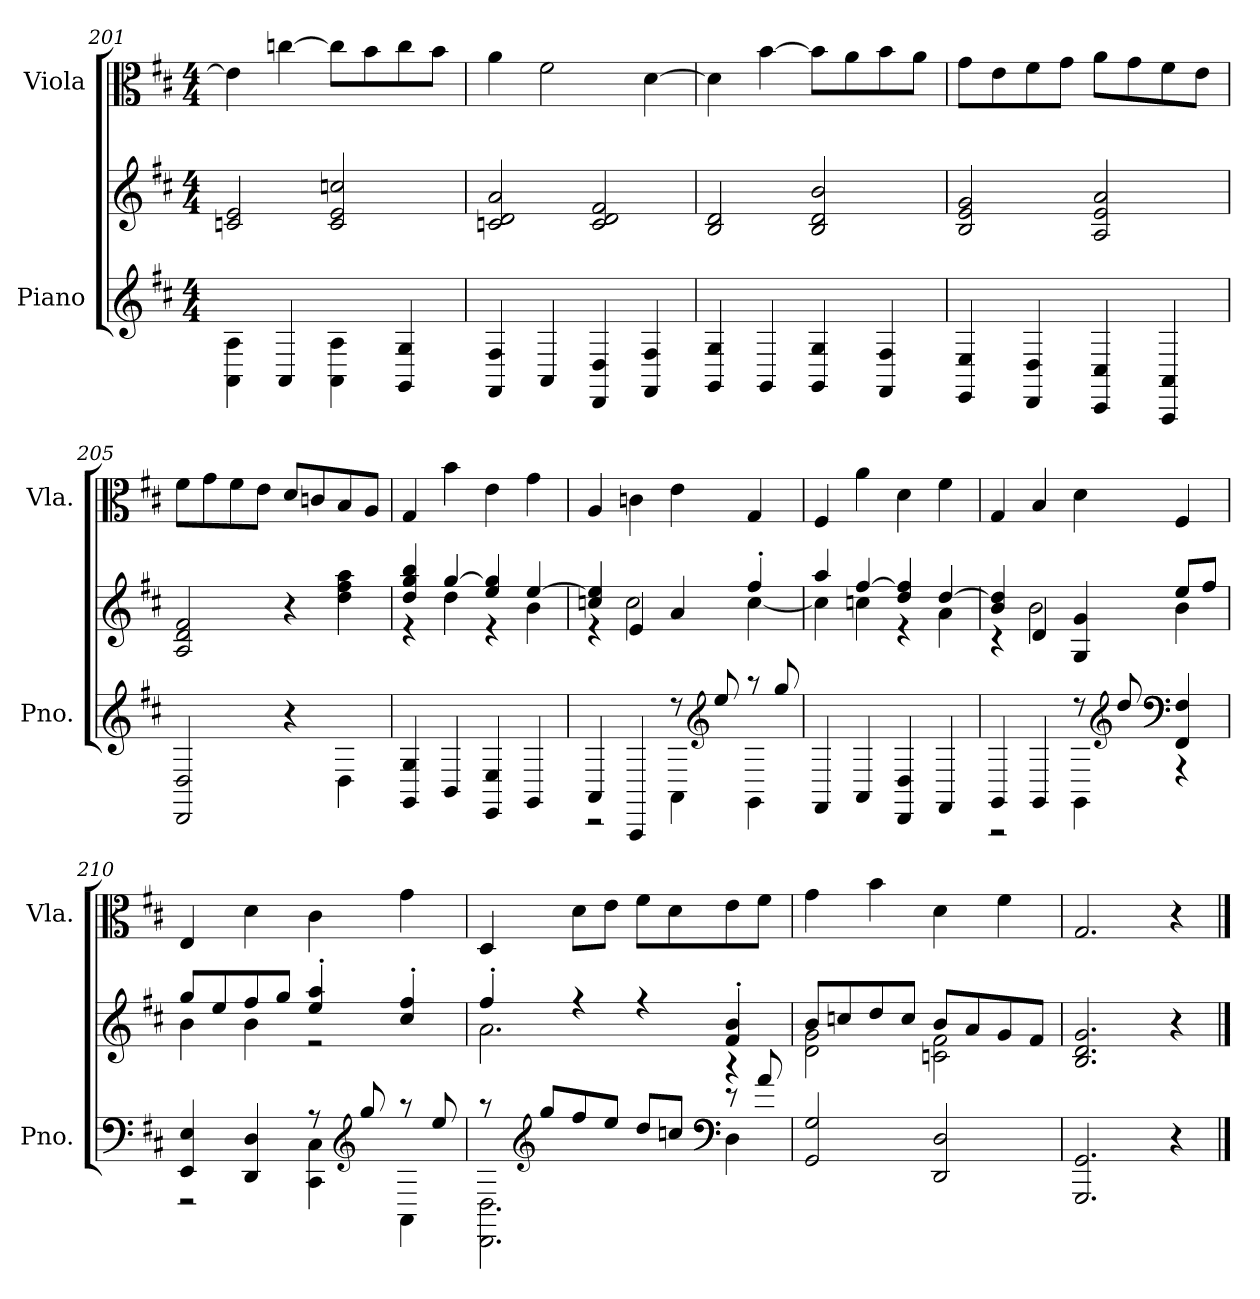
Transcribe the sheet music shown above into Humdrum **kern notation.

**kern	**kern	**kern
*part2	*part2	*part1
*staff3	*staff2	*staff1
*I"Piano	*	*I"Viola
*I'Pno.	*	*I'Vla.
*clefG2	*clefG2	*clefC3
*k[f#c#]	*k[f#c#]	*k[f#c#]
*M4/4	*M4/4	*M4/4
=201	=201	=201
4AA\ 4A\	2cn/ 2e/	4e\]
4AA/	.	[4ccn\
4AA\ 4A\	2c/ 2e/ 2ccn/	8cc\L]
.	.	8b\
4GG/ 4G/	.	8cc\
.	.	8b\J
=202	=202	=202
4FF#/ 4F#/	2cn/ 2d/ 2a/	4a\
4AA/	.	2f#\
4DD/ 4D/	2c/ 2d/ 2f#/	.
4FF#/ 4F#/	.	[4d\
=203	=203	=203
4GG/ 4G/	2B/ 2d/	4d\]
4GG/	.	[4b\
4GG/ 4G/	2B/ 2d/ 2b/	8b\L]
.	.	8a\
4FF#/ 4F#/	.	8b\
.	.	8a\J
=204	=204	=204
4EE/ 4E/	2B/ 2e/ 2g/	8g\L
.	.	8e\
4DD/ 4D/	.	8f#\
.	.	8g\J
4CC#/ 4C#/	2A/ 2e/ 2a/	8a\L
.	.	8g\
4AAA/ 4AA/	.	8f#\
.	.	8e\J
!!LO:PB:g=z
=205	=205	=205
2DD/ 2D/	2A/ 2d/ 2f#/	8f#\L
.	.	8g\
.	.	8f#\
.	.	8e\J
4r	4r	8d/L
.	.	8cn/
4D\	4dd\ 4ff#\ 4aa\	8B/
.	.	8A/J
=206	=206	=206
*	*^	*
4GG/ 4G/	4dd/ 4gg/ 4bb/	4r	4G/
4BB/	[4gg/	4dd\	4b\
4EE/ 4E/	4ee/ 4gg/]	4r	4e\
4GG/	[4ee/	4b\	4g\
=207	=207	=207	=207
*^	*	*	*
4AA/	2r	4ccn/ 4ee/]	4r	4A/
4AAA/	.	4e/	2cc\	4cn\
8r	4AA\	4a/	.	4e\
*clefG2	*	*	*	*
8ee/	.	.	.	.
8r	4GG\	4ff#'/	[4cc\	4G/
8gg/	.	.	.	.
*v	*v	*	*	*
=208	=208	=208	=208
4FF#/	4aa/	4cc\]	4F#/
4AA/	[4ff#/	4ccn\	4a\
4DD/ 4D/	4dd/ 4ff#/]	4r	4d\
4FF#/	[4dd/	4a\	4f#\
!!LO:LB:g=z
=209	=209	=209	=209
*^	*	*	*
4GG/	2r	4b/ 4dd/]	4r	4G/
4GG/	.	4d/	2b\	4B/
8r	4GG\	4G/ 4g/	.	4d\
*clefG2	*	*	*	*
8dd/	.	.	.	.
*clefF4	*	*	*	*
4FF#/ 4F#/	4r	8ee/L	4b\	4F#/
.	.	8ff#/J	.	.
=210	=210	=210	=210	=210
4EE/ 4E/	2r	8gg/L	4b\	4E/
.	.	8ee/	.	.
4DD/ 4D/	.	8ff#/	4b\	4d\
.	.	8gg/J	.	.
8r	4CC#\ 4C#\	4ee/' 4aa/'	2r	4c#\
*clefG2	*	*	*	*
8gg/	.	.	.	.
8r	4AA\	4cc#/' 4ff#/'	.	4g\
8ee/	.	.	.	.
=211	=211	=211	=211	=211
8r	2.DD\ 2.D\	4ff#'/	2.a\	4D/
*clefG2	*	*	*	*
8gg/L	.	.	.	.
8ff#/	.	4r	.	8d\L
8ee/J	.	.	.	8e\J
8dd/L	.	4r	.	8f#\L
8ccn/J	.	.	.	8d\
*clefF4	*	*	*	*
8r	4D\	4f#/' 4b/'	4r	8e\
8a/	.	.	.	8f#\J
*v	*v	*	*	*
!!LO:LB:g=z
=212	=212	=212	=212
2GG/ 2G/	8b/L	2d\ 2g\	4g\
.	8ccn/	.	.
.	8dd/	.	4b\
.	8cc/J	.	.
2DD/ 2D/	8b/L	2cn\ 2f#\	4d\
.	8a/	.	.
.	8g/	.	4f#\
.	8f#/J	.	.
*	*v	*v	*
=213	=213	=213
2.GGG/ 2.GG/	2.B/ 2.d/ 2.g/	2.G/
4r	4r	4r
==	==	==
*-	*-	*-
